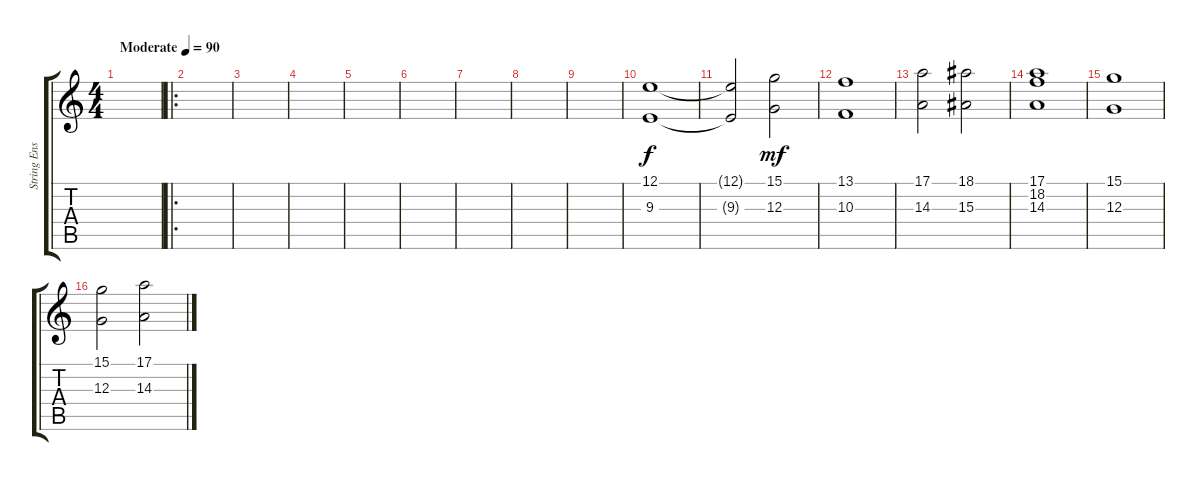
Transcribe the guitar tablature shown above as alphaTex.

\track ("String Ensemble" "String Ens") {instrument stringensemble1}
\staff {score tabs}
\tuning (E4 B3 G3 D3 A2 E2) {hide}
\ts (4 4)
\tempo (90 "Moderate")
\clef g2
\ks c
|
\ro
|
|
|
|
|
|
|
|
(12.1 9.3).1 |
(12.1{t} 9.3{t}).2{dy f} (15.1 12.3).2{dy mf} |
(13.1 10.3).1 |
(17.1 14.3).2 (18.1 15.3).2 |
(17.1 18.2 14.3).1 |
(15.1 12.3).1 |
(15.1 12.3).2 (17.1 14.3).2
